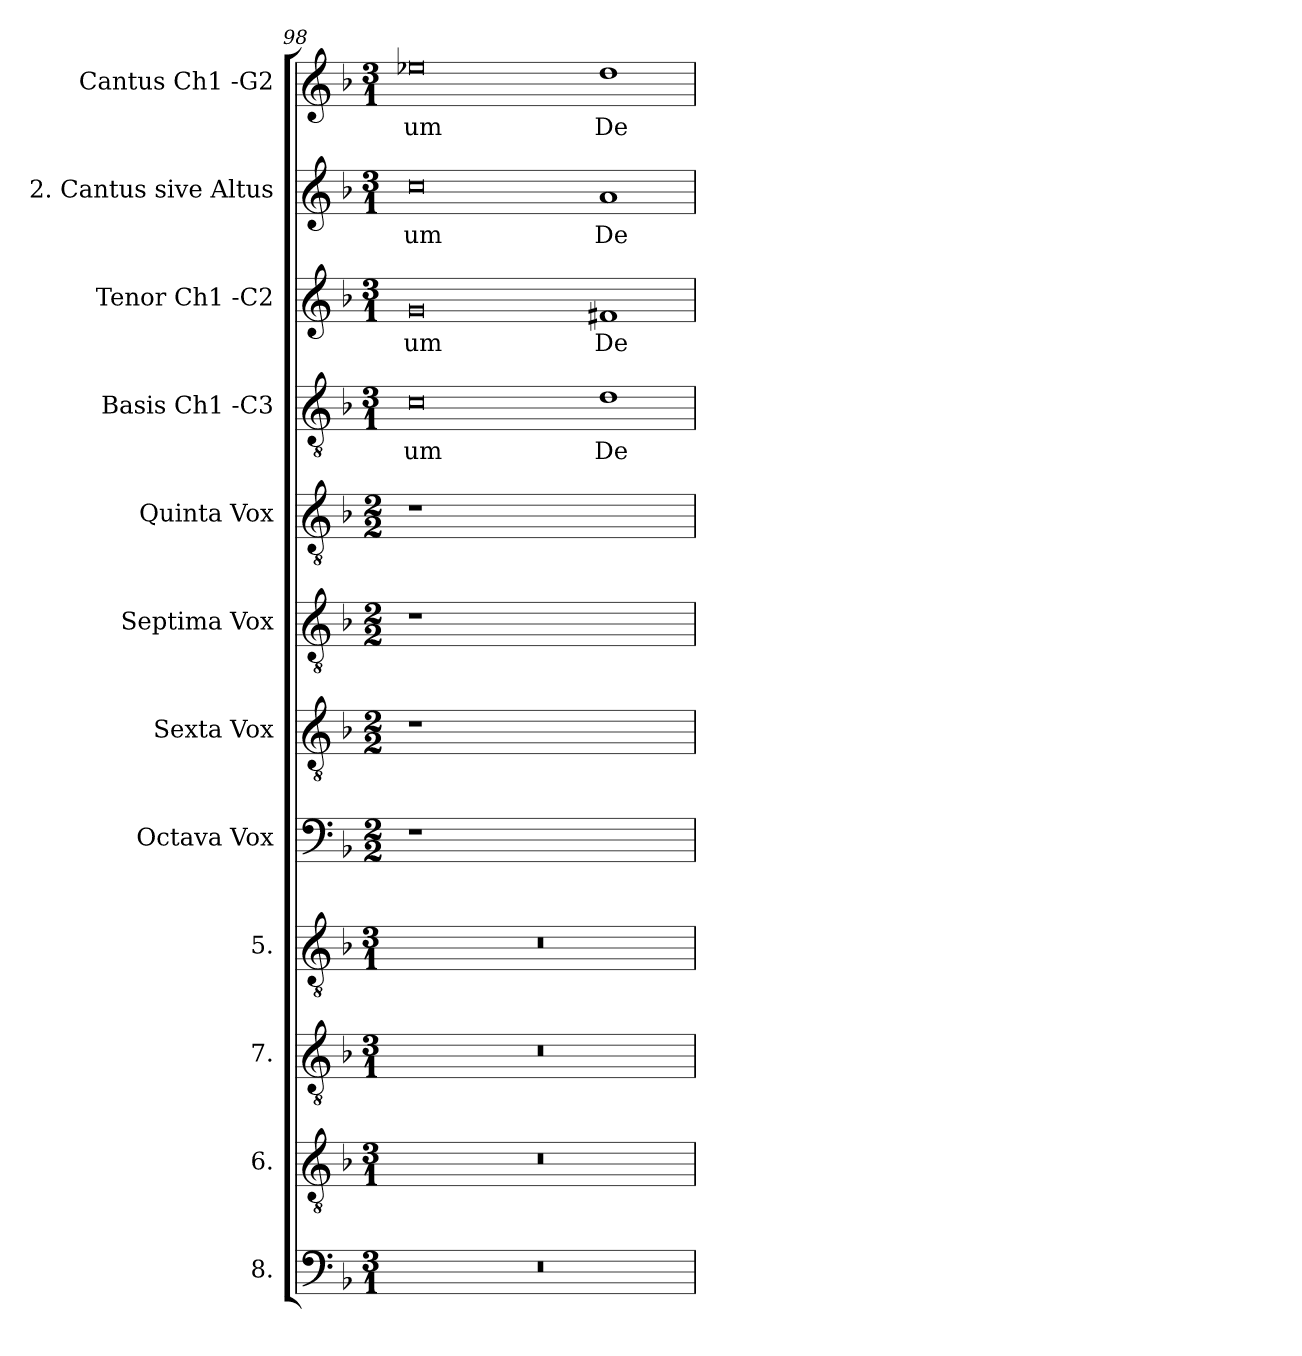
**kern	**kern	**kern	**kern	**kern	**kern	**kern	**kern	**kern	**text	**kern	**text	**kern	**text	**kern	**text
*part12	*part11	*part10	*part9	*part8	*part7	*part6	*part5	*part4	*part4	*part3	*part3	*part2	*part2	*part1	*part1
*staff12	*staff11	*staff10	*staff9	*staff8	*staff7	*staff6	*staff5	*staff4	*staff4	*staff3	*staff3	*staff2	*staff2	*staff1	*staff1
*I"8.	*I"6.	*I"7.	*I"5.	*I"Octava  Vox	*I"Sexta  Vox	*I"Septima  Vox	*I"Quinta  Vox	*I"Basis  Ch1 -C3	*	*I"Tenor  Ch1 -C2	*	*I"2. Cantus sive  Altus	*	*I"Cantus  Ch1 -G2	*
*	*	*	*	*	*	*	*	*I'B	*	*I'T	*	*I'A	*	*I'C	*
*clefF4	*clefGv2	*clefGv2	*clefGv2	*clefF4	*clefGv2	*clefGv2	*clefGv2	*clefGv2	*	*clefG2	*	*clefG2	*	*clefG2	*
*k[b-]	*k[b-]	*k[b-]	*k[b-]	*k[b-]	*k[b-]	*k[b-]	*k[b-]	*k[b-]	*	*k[b-]	*	*k[b-]	*	*k[b-]	*
*F:	*F:	*F:	*F:	*F:	*F:	*F:	*F:	*F:	*	*F:	*	*F:	*	*F:	*
*M3/1	*M3/1	*M3/1	*M3/1	*M2/2	*M2/2	*M2/2	*M2/2	*M3/1	*	*M3/1	*	*M3/1	*	*M3/1	*
=98	=98	=98	=98	=98	=98	=98	=98	=98	=98	=98	=98	=98	=98	=98	=98
!	!	!	!	!	!	!	!	!	!LO:LY:b:cj	!	!LO:LY:b:cj	!	!LO:LY:b:cj	!	!LO:LY:b:cj
0.r	0.r	0.r	0.r	1r	1r	1r	1r	0c	-um	0g	-um	0cc	-um	0ee-X	-um
.	.	.	.	0ryy	0ryy	0ryy	0ryy	.	.	.	.	.	.	.	.
!	!	!	!	!	!	!	!	!	!LO:LY:b:cj	!	!LO:LY:b:cj	!	!LO:LY:b:cj	!	!LO:LY:b:cj
.	.	.	.	.	.	.	.	1d	De-	1f#X	De-	1a	De-	1dd	De-
=	=	=	=	=	=	=	=	=	=	=	=	=	=	=	=
*-	*-	*-	*-	*-	*-	*-	*-	*-	*-	*-	*-	*-	*-	*-	*-
